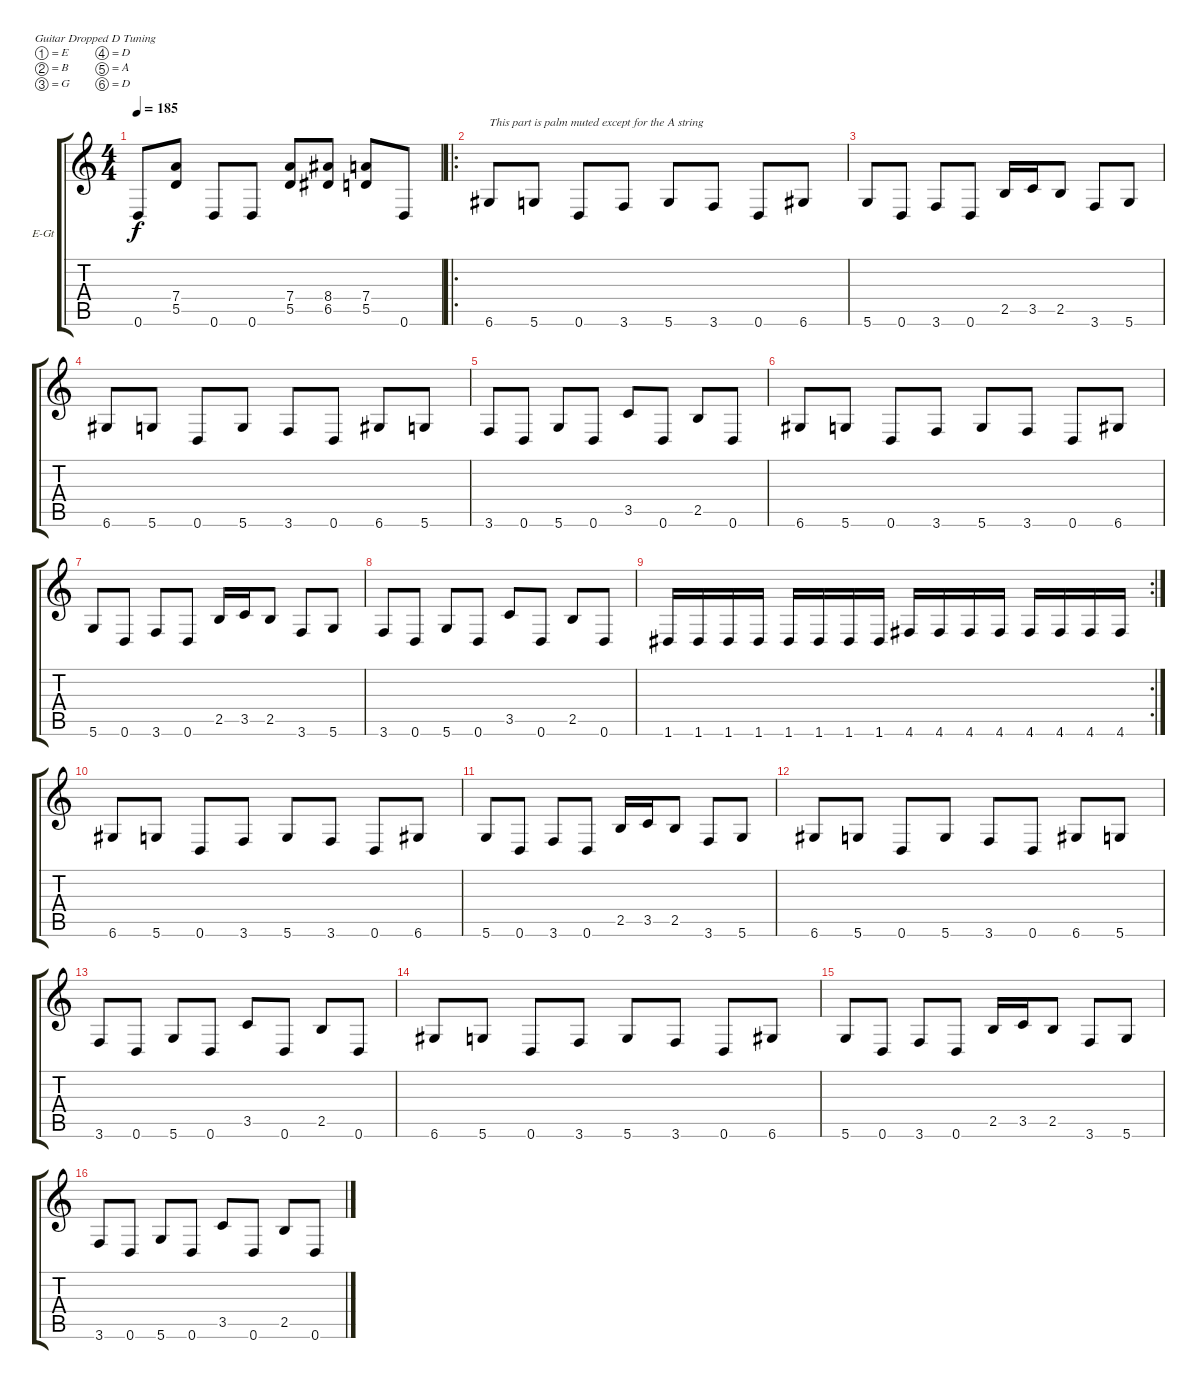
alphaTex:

\bracketExtendMode groupsimilarinstruments
\firstSystemTrackNameOrientation horizontal
\otherSystemsTrackNameOrientation horizontal
\track ("Willie Adler" "E-Gt") {instrument distortionguitar}
\staff {score tabs}
\tuning (E4 B3 G3 D3 A2 D2)
\ts (4 4)
\tempo 185
\clef g2
\ks c
0.6.8{dy f} (7.4 5.5).8 0.6.8 0.6.8 (7.4 5.5).8 (8.4 6.5).8 (7.4 5.5).8 0.6.8 |
\ro
6.6.8{txt "This part is palm muted except for the A string"} 5.6.8 0.6.8 3.6.8 5.6.8 3.6.8 0.6.8 6.6.8 |
5.6.8 0.6.8 3.6.8 0.6.8 2.5.16 3.5.16 2.5.8 3.6.8 5.6.8 |
6.6.8 5.6.8 0.6.8 5.6.8 3.6.8 0.6.8 6.6.8 5.6.8 |
3.6.8 0.6.8 5.6.8 0.6.8 3.5.8 0.6.8 2.5.8 0.6.8 |
6.6.8 5.6.8 0.6.8 3.6.8 5.6.8 3.6.8 0.6.8 6.6.8 |
5.6.8 0.6.8 3.6.8 0.6.8 2.5.16 3.5.16 2.5.8 3.6.8 5.6.8 |
3.6.8 0.6.8 5.6.8 0.6.8 3.5.8 0.6.8 2.5.8 0.6.8 |
\rc 2
1.6.16 1.6.16 1.6.16 1.6.16 1.6.16 1.6.16 1.6.16 1.6.16 4.6.16 4.6.16 4.6.16 4.6.16 4.6.16 4.6.16 4.6.16 4.6.16 |
6.6.8 5.6.8 0.6.8 3.6.8 5.6.8 3.6.8 0.6.8 6.6.8 |
5.6.8 0.6.8 3.6.8 0.6.8 2.5.16 3.5.16 2.5.8 3.6.8 5.6.8 |
6.6.8 5.6.8 0.6.8 5.6.8 3.6.8 0.6.8 6.6.8 5.6.8 |
3.6.8 0.6.8 5.6.8 0.6.8 3.5.8 0.6.8 2.5.8 0.6.8 |
6.6.8 5.6.8 0.6.8 3.6.8 5.6.8 3.6.8 0.6.8 6.6.8 |
5.6.8 0.6.8 3.6.8 0.6.8 2.5.16 3.5.16 2.5.8 3.6.8 5.6.8 |
3.6.8 0.6.8 5.6.8 0.6.8 3.5.8 0.6.8 2.5.8 0.6.8
